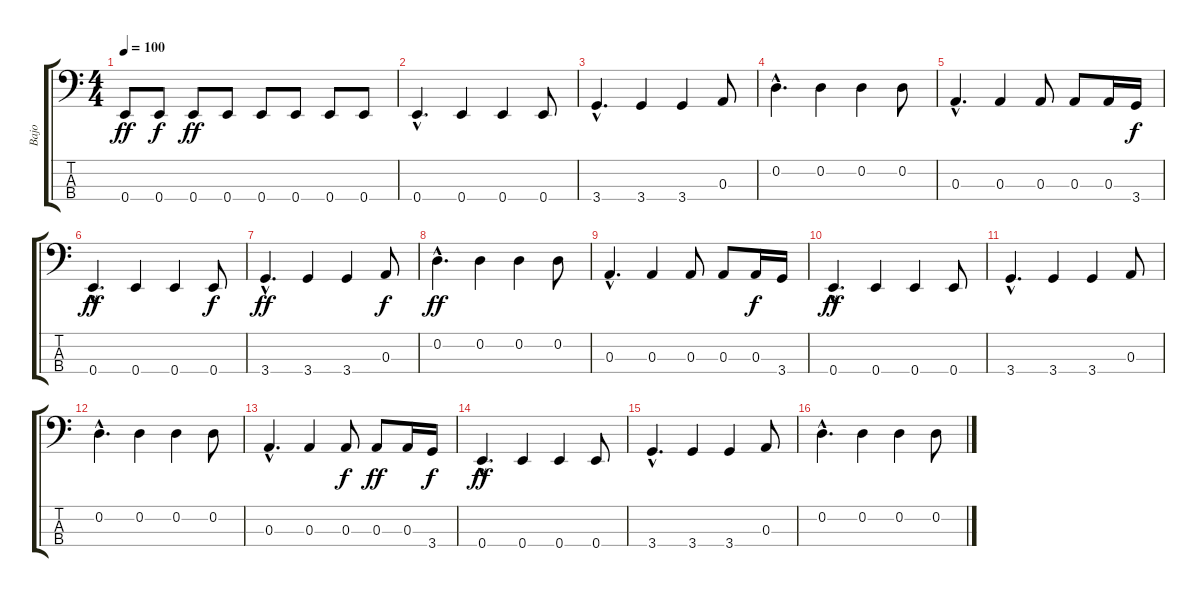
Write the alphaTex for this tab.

\track ("Bajo" "Bajo") {instrument electricbassfinger}
\staff {score tabs}
\tuning (G2 D2 A1 E1) {hide}
\ts (4 4)
\tempo 100
\clef f4
\ks c
0.4.8{dy ff} 0.4.8{dy f} 0.4.8{dy ff} 0.4.8 0.4.8 0.4.8 0.4.8 0.4.8 |
0.4{hac}.4{d} 0.4.4 0.4.4 0.4.8 |
3.4{hac}.4{d} 3.4.4 3.4.4 0.3.8 |
0.2{hac}.4{d} 0.2.4 0.2.4 0.2.8 |
0.3{hac}.4{d} 0.3.4 0.3.8 0.3.8 0.3.16 3.4.16{dy f} |
0.4{hac}.4{d dy ff} 0.4.4 0.4.4 0.4.8{dy f} |
3.4{hac}.4{d dy ff} 3.4.4 3.4.4 0.3.8{dy f} |
0.2{hac}.4{d dy ff} 0.2.4 0.2.4 0.2.8 |
0.3{hac}.4{d} 0.3.4 0.3.8 0.3.8 0.3.16{dy f} 3.4.16 |
0.4{hac}.4{d dy ff} 0.4.4 0.4.4 0.4.8 |
3.4{hac}.4{d} 3.4.4 3.4.4 0.3.8 |
0.2{hac}.4{d} 0.2.4 0.2.4 0.2.8 |
0.3{hac}.4{d} 0.3.4 0.3.8{dy f} 0.3.8{dy ff} 0.3.16 3.4.16{dy f} |
0.4{hac}.4{d dy ff} 0.4.4 0.4.4 0.4.8 |
3.4{hac}.4{d} 3.4.4 3.4.4 0.3.8 |
0.2{hac}.4{d} 0.2.4 0.2.4 0.2.8
